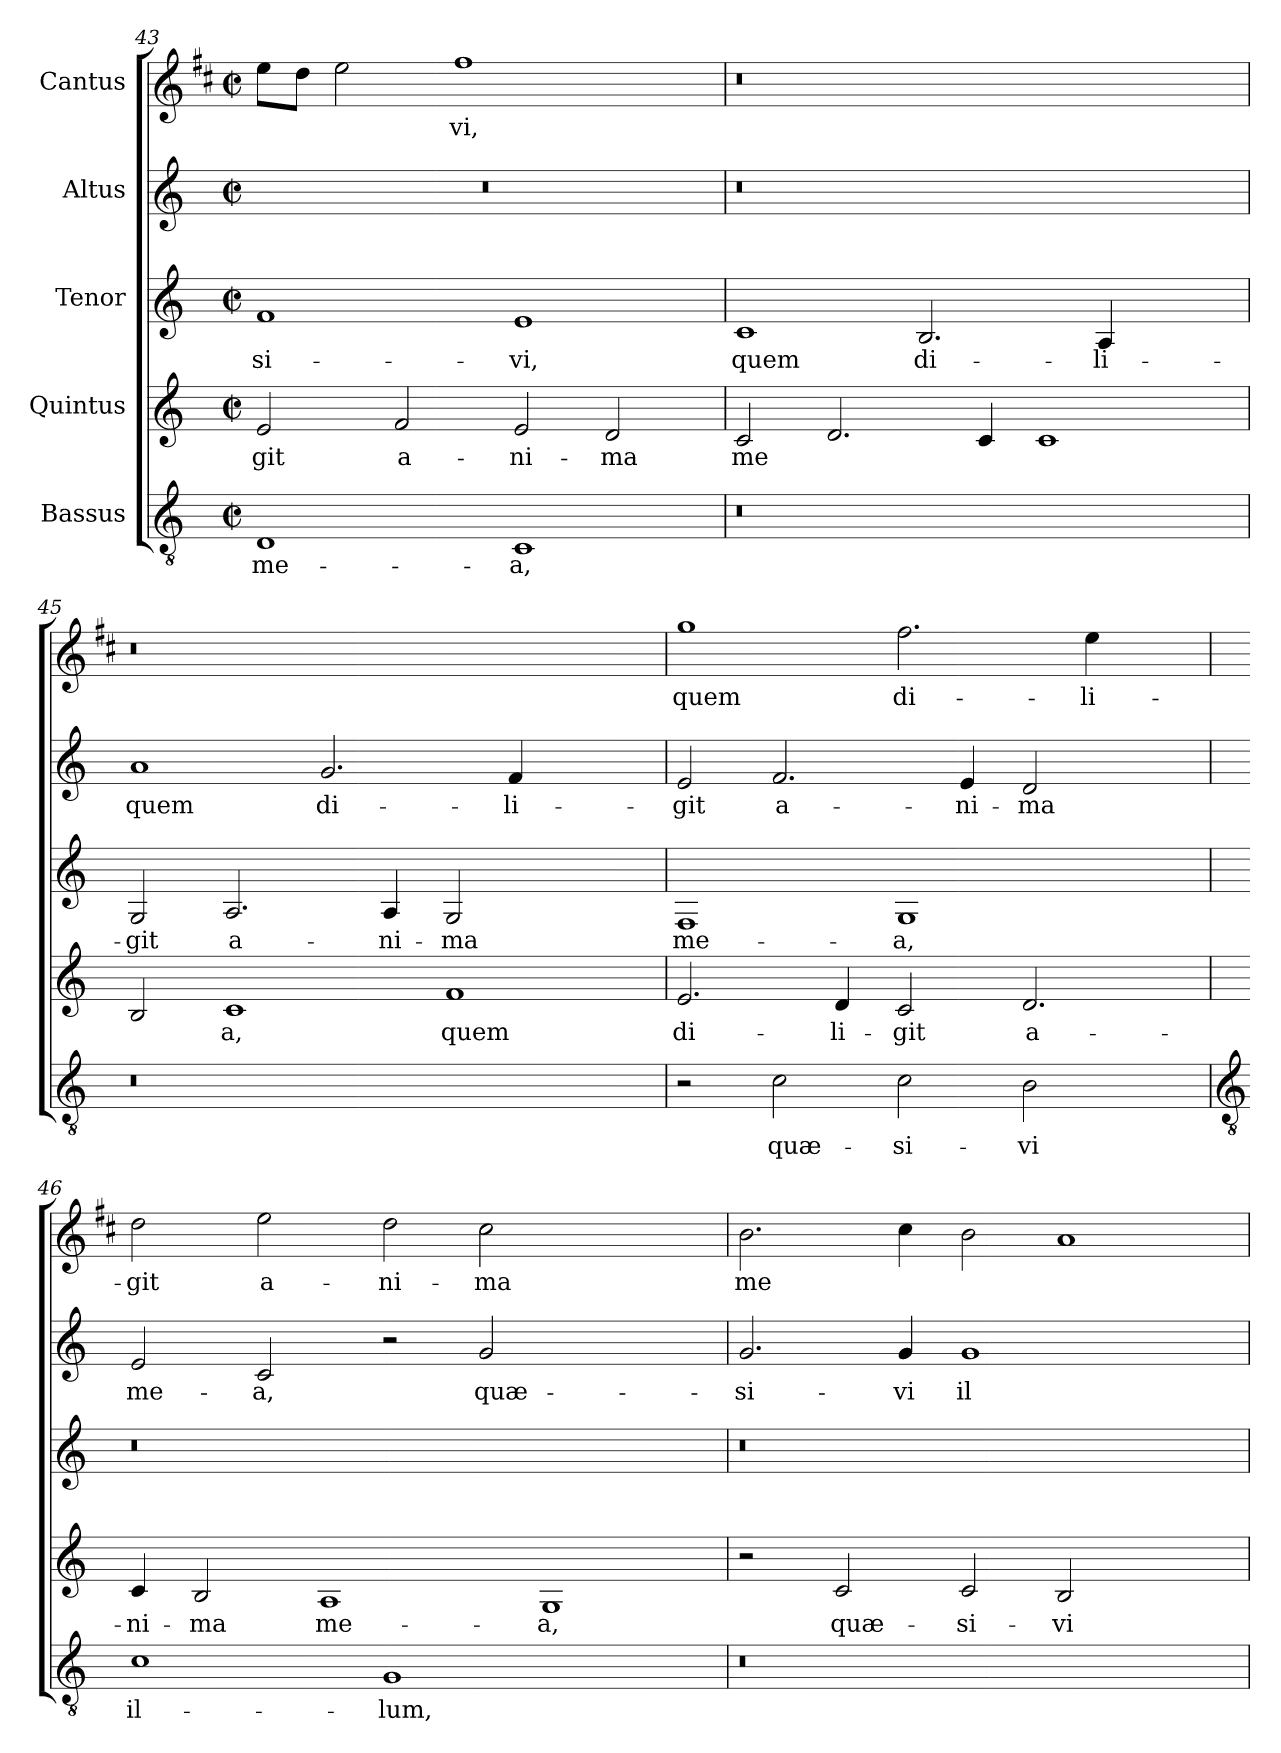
**kern	**text	**kern	**text	**kern	**text	**kern	**text	**kern	**text
*part5	*part5	*part4	*part4	*part3	*part3	*part2	*part2	*part1	*part1
*staff5	*staff5	*staff4	*staff4	*staff3	*staff3	*staff2	*staff2	*staff1	*staff1
*I"Bassus	*	*I"Quintus	*	*I"Tenor	*	*I"Altus	*	*I"Cantus	*
!!LO:LB:g=z
*clefGv2	*	*clefG2	*	*clefG2	*	*clefG2	*	*clefG2	*
*	*	*	*	*	*	*	*	*ITrd1c2	*
*k[]	*	*k[]	*	*k[]	*	*k[]	*	*k[]	*
*C:	*	*C:	*	*C:	*	*C:	*	*C:	*
*M4/2	*	*M4/2	*	*M4/2	*	*M4/2	*	*M4/2	*
*met(c|)	*	*met(c|)	*	*met(c|)	*	*met(c|)	*	*met(c|)	*
=43A	=43A	=43A	=43A	=43A	=43A	=43A	=43A	=43A	=43A
!	!LO:LY:b	!	!LO:LY:b	!	!LO:LY:b	!	!	!	!
1D	me-	2e	-git	1f	-si-	0r	.	8ddL	.
.	.	.	.	.	.	.	.	8ccJ	.
.	.	.	.	.	.	.	.	2dd	.
!	!	!	!LO:LY:b	!	!	!	!	!	!
.	.	2f	a-	.	.	.	.	.	.
!	!	!	!	!	!	!	!	!	!LO:LY:b
.	.	.	.	.	.	.	.	1ee	vi,
!	!LO:LY:b	!	!LO:LY:b	!	!LO:LY:b	!	!	!	!
1C	-a,	2e	-ni-	1e	-vi,	.	.	.	.
!	!	!	!LO:LY:b	!	!	!	!	!	!
.	.	2d	-ma	.	.	.	.	.	.
.	.	.	.	.	.	.	.	4ryy	.
!!LO:LB:g=z
=44	=44	=44	=44	=44	=44	=44	=44	=44	=44
!	!	!	!LO:LY:b	!	!LO:LY:b	!	!	!	!
0r	.	2c	me	1c	quem	0r	.	0r	.
.	.	2.d	.	.	.	.	.	.	.
!	!	!	!	!	!LO:LY:b	!	!	!	!
.	.	.	.	2.B	di-	.	.	.	.
.	.	4c	.	.	.	.	.	.	.
.	.	1c	.	.	.	.	.	.	.
!	!	!	!	!	!LO:LY:b	!	!	!	!
.	.	.	.	4A	-li-	.	.	.	.
2ryy	.	.	.	2ryy	.	2ryy	.	2ryy	.
=45	=45	=45	=45	=45	=45	=45	=45	=45	=45
!	!	!	!	!	!LO:LY:b	!	!LO:LY:b	!	!
0r	.	2B	.	2G	-git	1a	quem	0r	.
!	!	!	!LO:LY:b	!	!LO:LY:b	!	!	!	!
.	.	1c	a,	2.A	a-	.	.	.	.
!	!	!	!	!	!	!	!LO:LY:b	!	!
.	.	.	.	.	.	2.g	di-	.	.
!	!	!	!	!	!LO:LY:b	!	!	!	!
.	.	.	.	4A	-ni-	.	.	.	.
!	!	!	!LO:LY:b	!	!LO:LY:b	!	!	!	!
.	.	1f	quem	2G	-ma	.	.	.	.
!	!	!	!	!	!	!	!LO:LY:b	!	!
.	.	.	.	.	.	4f	-li-	.	.
2ryy	.	.	.	2ryy	.	2ryy	.	2ryy	.
=45A	=45A	=45A	=45A	=45A	=45A	=45A	=45A	=45A	=45A
!	!	!	!LO:LY:b	!	!LO:LY:b	!	!LO:LY:b	!	!LO:LY:b
2r	.	2.e	di-	1F	me-	2e	-git	1ff	quem
!	!LO:LY:b	!	!	!	!	!	!LO:LY:b	!	!
2c	quæ-	.	.	.	.	2.f	a-	.	.
!	!	!	!LO:LY:b	!	!	!	!	!	!
.	.	4d	-li-	.	.	.	.	.	.
!	!LO:LY:b	!	!LO:LY:b	!	!LO:LY:b	!	!	!	!LO:LY:b
2c	-si-	2c	-git	1G	-a,	.	.	2.ee	di-
!	!	!	!	!	!	!	!LO:LY:b	!	!
.	.	.	.	.	.	4e	-ni-	.	.
!	!LO:LY:b	!	!LO:LY:b	!	!	!	!LO:LY:b	!	!
2B	-vi	2.d	a-	.	.	2d	-ma	.	.
!	!	!	!	!	!	!	!	!	!LO:LY:b
.	.	.	.	.	.	.	.	4dd	-li-
4ryy	.	.	.	4ryy	.	4ryy	.	4ryy	.
!!LO:LB:g=z
=46A	=46A	=46A	=46A	=46A	=46A	=46A	=46A	=46A	=46A
*clefGv2	*	*	*	*	*	*	*	*	*
!	!LO:LY:b	!	!LO:LY:b	!	!	!	!LO:LY:b	!	!LO:LY:b
1c	il-	4c	-ni-	0r	.	2e	me-	2cc	-git
!	!	!	!LO:LY:b	!	!	!	!	!	!
.	.	2B	-ma	.	.	.	.	.	.
!	!	!	!	!	!	!	!LO:LY:b	!	!LO:LY:b
.	.	.	.	.	.	2c	-a,	2dd	a-
!	!	!	!LO:LY:b	!	!	!	!	!	!
.	.	1A	me-	.	.	.	.	.	.
!	!LO:LY:b	!	!	!	!	!	!	!	!LO:LY:b
1G	-lum,	.	.	.	.	2r	.	2cc	-ni-
!	!	!	!	!	!	!	!LO:LY:b	!	!LO:LY:b
.	.	.	.	.	.	2g	quæ-	2b	-ma
!	!	!	!LO:LY:b	!	!	!	!	!	!
.	.	1G	-a,	.	.	.	.	.	.
2.ryy	.	.	.	2.ryy	.	2.ryy	.	2.ryy	.
!!LO:LB:g=z
=47A	=47A	=47A	=47A	=47A	=47A	=47A	=47A	=47A	=47A
!	!	!	!	!	!	!	!LO:LY:b	!	!LO:LY:b
0r	.	2r	.	0r	.	2.g	-si-	2.a	me
!	!	!	!LO:LY:b	!	!	!	!	!	!
.	.	2c	quæ-	.	.	.	.	.	.
!	!	!	!	!	!	!	!LO:LY:b	!	!
.	.	.	.	.	.	4g	-vi	4b	.
!	!	!	!LO:LY:b	!	!	!	!LO:LY:b	!	!
.	.	2c	-si-	.	.	1g	il-	2a	.
!	!	!	!LO:LY:b	!	!	!	!	!	!
.	.	2B	-vi	.	.	.	.	1g	.
2ryy	.	2ryy	.	2ryy	.	2ryy	.	.	.
=	=	=	=	=	=	=	=	=	=
*-	*-	*-	*-	*-	*-	*-	*-	*-	*-
